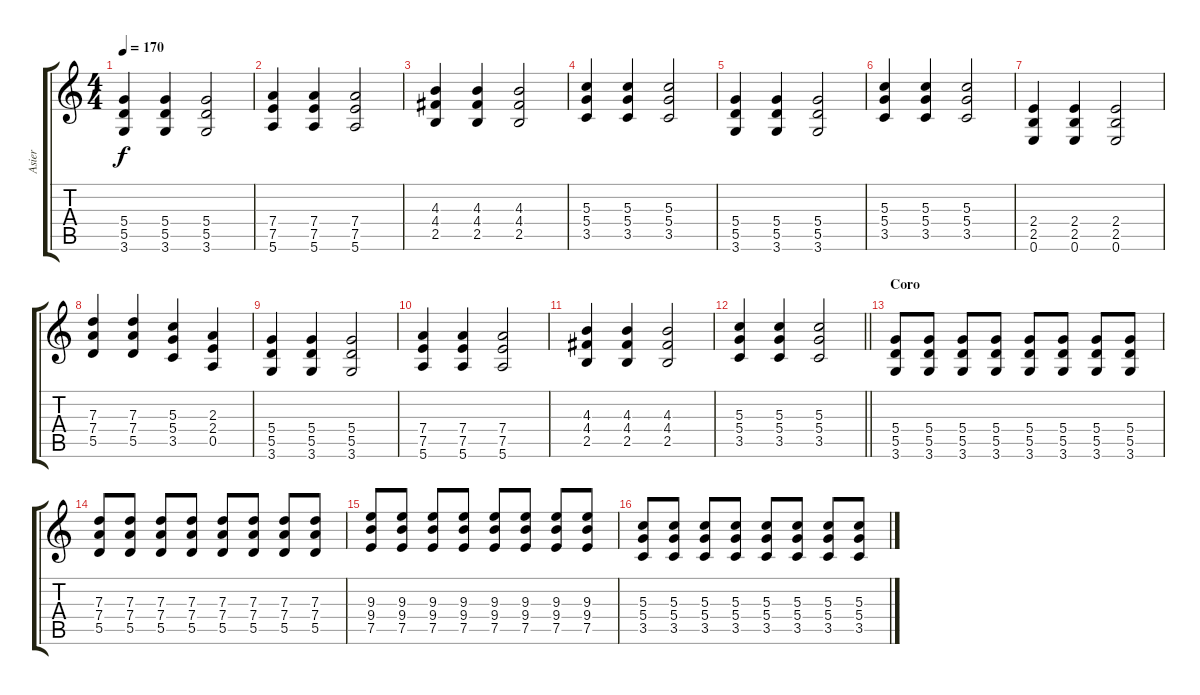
\track ("Asier" "Asier") {instrument overdrivenguitar}
\staff {score tabs}
\tuning (E4 B3 G3 D3 A2 E2) {hide}
\ts (4 4)
\tempo 170
\clef g2
\ks c
(5.4 5.5 3.6).4{dy f} (5.4 5.5 3.6).4 (5.4 5.5 3.6).2 |
(7.4 7.5 5.6).4 (7.4 7.5 5.6).4 (7.4 7.5 5.6).2 |
(4.3 4.4 2.5).4 (4.3 4.4 2.5).4 (4.3 4.4 2.5).2 |
(5.3 5.4 3.5).4 (5.3 5.4 3.5).4 (5.3 5.4 3.5).2 |
(5.4 5.5 3.6).4 (5.4 5.5 3.6).4 (5.4 5.5 3.6).2 |
(5.3 5.4 3.5).4 (5.3 5.4 3.5).4 (5.3 5.4 3.5).2 |
(2.4 2.5 0.6).4 (2.4 2.5 0.6).4 (2.4 2.5 0.6).2 |
(7.3 7.4 5.5).4 (7.3 7.4 5.5).4 (5.3 5.4 3.5).4 (2.3 2.4 0.5).4 |
(5.4 5.5 3.6).4 (5.4 5.5 3.6).4 (5.4 5.5 3.6).2 |
(7.4 7.5 5.6).4 (7.4 7.5 5.6).4 (7.4 7.5 5.6).2 |
(4.3 4.4 2.5).4 (4.3 4.4 2.5).4 (4.3 4.4 2.5).2 |
\barLineRight lightlight
(5.3 5.4 3.5).4 (5.3 5.4 3.5).4 (5.3 5.4 3.5).2 |
\section ("" "Coro")
(5.4 5.5 3.6).8 (5.4 5.5 3.6).8 (5.4 5.5 3.6).8 (5.4 5.5 3.6).8 (5.4 5.5 3.6).8 (5.4 5.5 3.6).8 (5.4 5.5 3.6).8 (5.4 5.5 3.6).8 |
(7.3 7.4 5.5).8 (7.3 7.4 5.5).8 (7.3 7.4 5.5).8 (7.3 7.4 5.5).8 (7.3 7.4 5.5).8 (7.3 7.4 5.5).8 (7.3 7.4 5.5).8 (7.3 7.4 5.5).8 |
(9.3 9.4 7.5).8 (9.3 9.4 7.5).8 (9.3 9.4 7.5).8 (9.3 9.4 7.5).8 (9.3 9.4 7.5).8 (9.3 9.4 7.5).8 (9.3 9.4 7.5).8 (9.3 9.4 7.5).8 |
(5.3 5.4 3.5).8 (5.3 5.4 3.5).8 (5.3 5.4 3.5).8 (5.3 5.4 3.5).8 (5.3 5.4 3.5).8 (5.3 5.4 3.5).8 (5.3 5.4 3.5).8 (5.3 5.4 3.5).8
